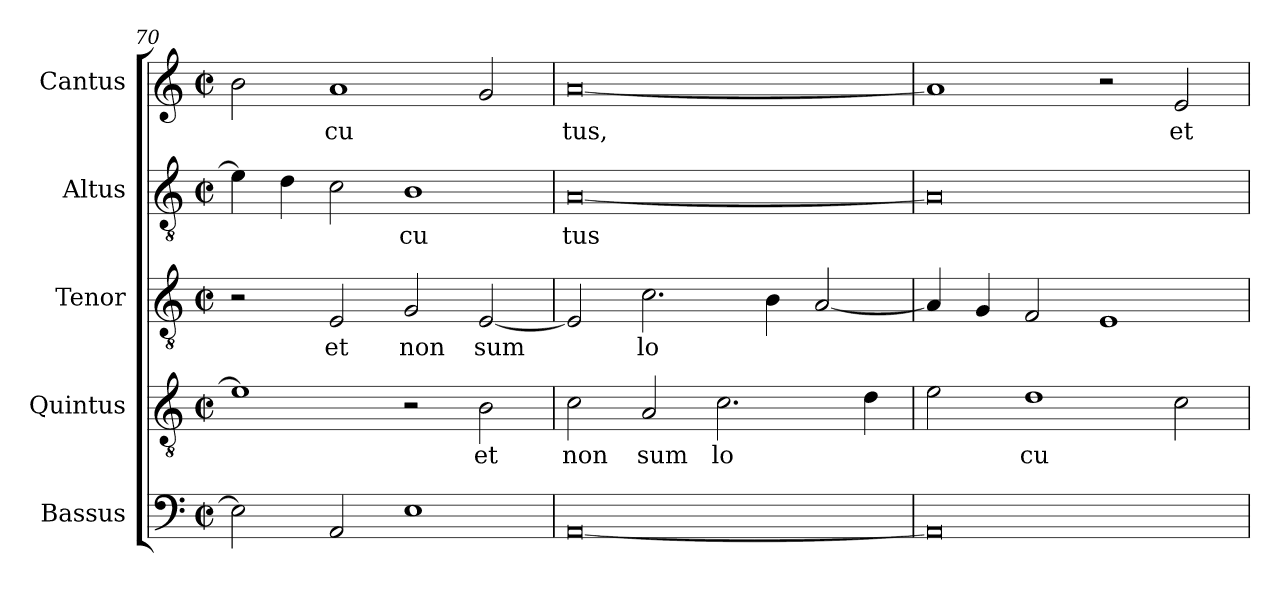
**kern	**text	**kern	**text	**kern	**text	**kern	**text	**kern	**text
*part5	*part5	*part4	*part4	*part3	*part3	*part2	*part2	*part1	*part1
*staff5	*staff5	*staff4	*staff4	*staff3	*staff3	*staff2	*staff2	*staff1	*staff1
*I"Bassus	*	*I"Quintus	*	*I"Tenor	*	*I"Altus	*	*I"Cantus	*
*clefF4	*	*clefGv2	*	*clefGv2	*	*clefGv2	*	*clefG2	*
*k[]	*	*k[]	*	*k[]	*	*k[]	*	*k[]	*
*C:	*	*C:	*	*C:	*	*C:	*	*C:	*
*M2/2	*	*M2/2	*	*M2/2	*	*M2/2	*	*M2/2	*
*met(c|)	*	*met(c|)	*	*met(c|)	*	*met(c|)	*	*met(c|)	*
=70	=70	=70	=70	=70	=70	=70	=70	=70	=70
!	!LO:LY:b:cj	!	!LO:LY:b:cj	!	!	!	!LO:LY:b:cj	!	!LO:LY:b:cj
2E\]	.	1e]	.	2r	.	4e\]	.	2b\	.
!	!	!	!	!	!	!	!LO:LY:b:cj	!	!
.	.	.	.	.	.	4d\	.	.	.
!	!LO:LY:b:cj	!	!	!	!LO:LY:b:cj	!	!LO:LY:b:cj	!	!LO:LY:b:cj
2AA/	.	.	.	2E/	et	2c\	.	1a	cu
!	!LO:LY:b:cj	!	!	!	!LO:LY:b:cj	!	!LO:LY:b:cj	!	!
1E	.	2r	.	2G/	non	1B	cu	.	.
!	!	!	!LO:LY:b:cj	!	!LO:LY:b:cj	!	!	!	!LO:LY:b:cj
.	.	2B\	et	[<2E/	sum	.	.	2g/	.
=71	=71	=71	=71	=71	=71	=71	=71	=71	=71
!	!LO:LY:b:cj	!	!LO:LY:b:cj	!	!LO:LY:b:cj	!	!LO:LY:b:cj	!	!LO:LY:b:cj
[<0AA	.	2c\	non	2E/]	.	[<0A	tus	[<0a	tus,
!	!	!	!LO:LY:b:cj	!	!LO:LY:b:cj	!	!	!	!
.	.	2A/	sum	2.c\	lo	.	.	.	.
!	!	!	!LO:LY:b:cj	!	!	!	!	!	!
.	.	2.c\	lo	.	.	.	.	.	.
!	!	!	!	!	!LO:LY:b:cj	!	!	!	!
.	.	.	.	4B\	.	.	.	.	.
!	!	!	!	!	!LO:LY:b:cj	!	!	!	!
.	.	.	.	[<2A/	.	.	.	.	.
!	!	!	!LO:LY:b:cj	!	!	!	!	!	!
.	.	4d\	.	.	.	.	.	.	.
=72	=72	=72	=72	=72	=72	=72	=72	=72	=72
!	!LO:LY:b:cj	!	!LO:LY:b:cj	!	!LO:LY:b:cj	!	!LO:LY:b:cj	!	!LO:LY:b:cj
0AA]	.	2e\	.	4A/]	.	0A]	.	1a]	.
!	!	!	!	!	!LO:LY:b:cj	!	!	!	!
.	.	.	.	4G/	.	.	.	.	.
!	!	!	!LO:LY:b:cj	!	!LO:LY:b:cj	!	!	!	!
.	.	1d	cu	2F/	.	.	.	.	.
!	!	!	!	!	!LO:LY:b:cj	!	!	!	!
.	.	.	.	1E	.	.	.	2r	.
!	!	!	!LO:LY:b:cj	!	!	!	!	!	!LO:LY:b:cj
.	.	2c\	.	.	.	.	.	2e/	et
=	=	=	=	=	=	=	=	=	=
*-	*-	*-	*-	*-	*-	*-	*-	*-	*-
